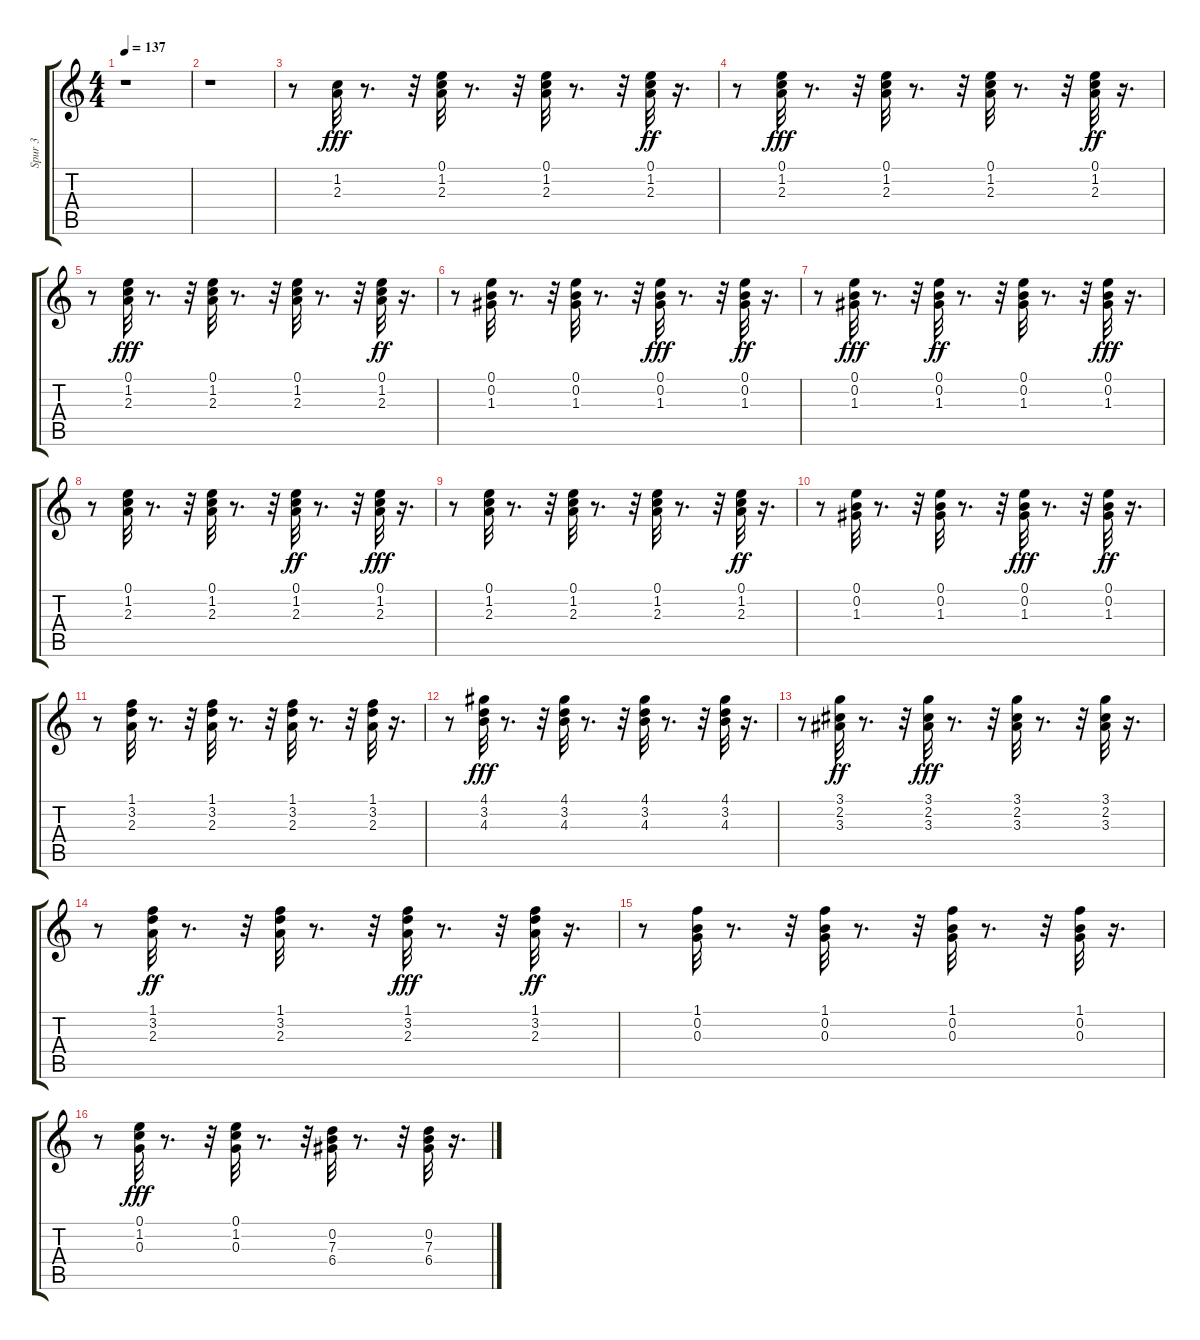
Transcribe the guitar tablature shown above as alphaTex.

\track ("Spur 3" "Spur 3") {instrument acousticguitarnylon}
\staff {score tabs}
\tuning (E4 B3 G3 D3 A2 E2) {hide}
\ts (4 4)
\tempo 137
\clef g2
\ks c
r.1{dy fff instrument acousticguitarnylon} |
r.1 |
r.8 (1.2 2.3).32 r.8{d} r.32 (0.1 1.2 2.3).32 r.8{d} r.32 (0.1 1.2 2.3).32 r.8{d} r.32 (0.1 1.2 2.3).32{dy ff} r.16{d} |
r.8 (0.1 1.2 2.3).32{dy fff} r.8{d} r.32 (0.1 1.2 2.3).32 r.8{d} r.32 (0.1 1.2 2.3).32 r.8{d} r.32 (0.1 1.2 2.3).32{dy ff} r.16{d} |
r.8 (0.1 1.2 2.3).32{dy fff} r.8{d} r.32 (0.1 1.2 2.3).32 r.8{d} r.32 (0.1 1.2 2.3).32 r.8{d} r.32 (0.1 1.2 2.3).32{dy ff} r.16{d} |
r.8 (0.1 0.2 1.3).32 r.8{d} r.32 (0.1 0.2 1.3).32 r.8{d} r.32 (0.1 0.2 1.3).32{dy fff} r.8{d} r.32 (0.1 0.2 1.3).32{dy ff} r.16{d} |
r.8 (0.1 0.2 1.3).32{dy fff} r.8{d} r.32 (0.1 0.2 1.3).32{dy ff} r.8{d} r.32 (0.1 0.2 1.3).32 r.8{d} r.32 (0.1 0.2 1.3).32{dy fff} r.16{d} |
r.8 (0.1 1.2 2.3).32 r.8{d} r.32 (0.1 1.2 2.3).32 r.8{d} r.32 (0.1 1.2 2.3).32{dy ff} r.8{d} r.32 (0.1 1.2 2.3).32{dy fff} r.16{d} |
r.8 (0.1 1.2 2.3).32 r.8{d} r.32 (0.1 1.2 2.3).32 r.8{d} r.32 (0.1 1.2 2.3).32 r.8{d} r.32 (0.1 1.2 2.3).32{dy ff} r.16{d} |
r.8 (0.1 0.2 1.3).32 r.8{d} r.32 (0.1 0.2 1.3).32 r.8{d} r.32 (0.1 0.2 1.3).32{dy fff} r.8{d} r.32 (0.1 0.2 1.3).32{dy ff} r.16{d} |
r.8 (1.1 3.2 2.3).32 r.8{d} r.32 (1.1 3.2 2.3).32 r.8{d} r.32 (1.1 3.2 2.3).32 r.8{d} r.32 (1.1 3.2 2.3).32 r.16{d} |
r.8 (4.1 3.2 4.3).32{dy fff} r.8{d} r.32 (4.1 3.2 4.3).32 r.8{d} r.32 (4.1 3.2 4.3).32 r.8{d} r.32 (4.1 3.2 4.3).32 r.16{d} |
r.8 (3.1 2.2 3.3).32{dy ff} r.8{d} r.32 (3.1 2.2 3.3).32{dy fff} r.8{d} r.32 (3.1 2.2 3.3).32 r.8{d} r.32 (3.1 2.2 3.3).32 r.16{d} |
r.8 (1.1 3.2 2.3).32{dy ff} r.8{d} r.32 (1.1 3.2 2.3).32 r.8{d} r.32 (1.1 3.2 2.3).32{dy fff} r.8{d} r.32 (1.1 3.2 2.3).32{dy ff} r.16{d} |
r.8 (1.1 0.2 0.3).32 r.8{d} r.32 (1.1 0.2 0.3).32 r.8{d} r.32 (1.1 0.2 0.3).32 r.8{d} r.32 (1.1 0.2 0.3).32 r.16{d} |
r.8 (0.1 1.2 0.3).32{dy fff} r.8{d} r.32 (0.1 1.2 0.3).32 r.8{d} r.32 (0.2 7.3 6.4).32 r.8{d} r.32 (0.2 7.3 6.4).32 r.16{d}
